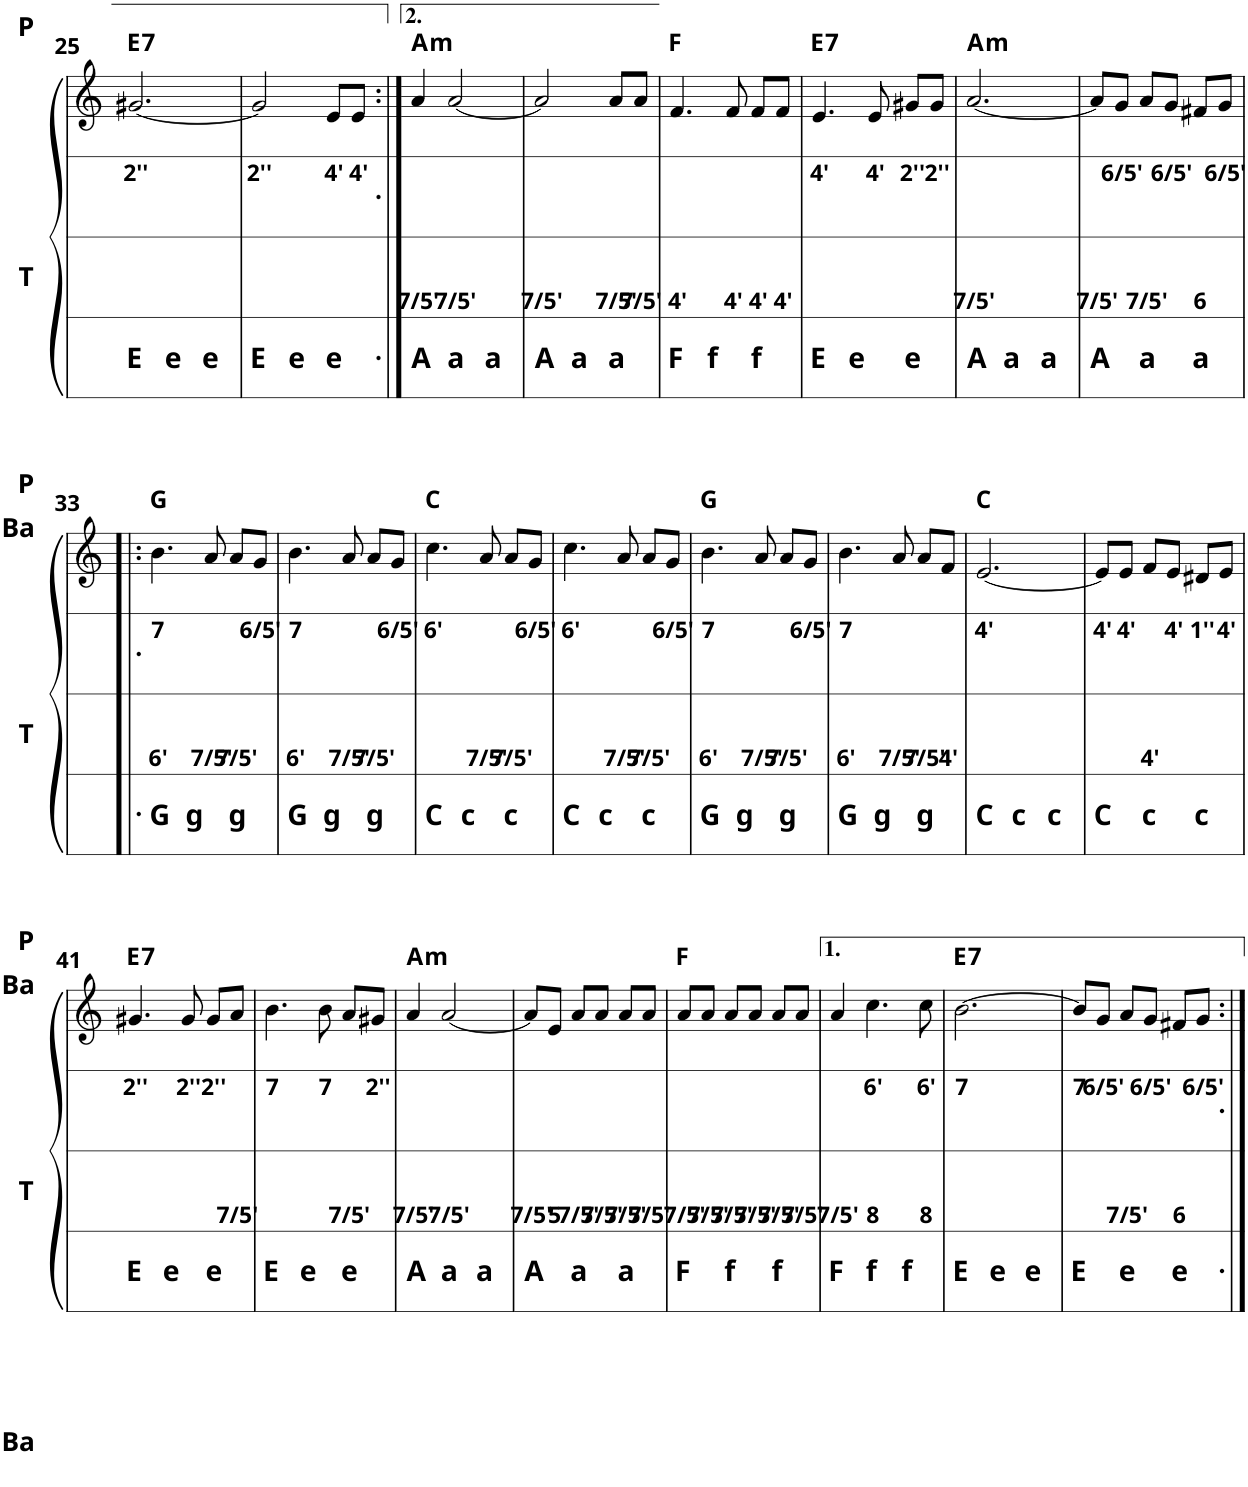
**kern	**kern	**text	**text	**harte
*part2	*part1	*part1	*part1	*part1
*staff2	*staff1	*staff1	*staff1	*
*I"P       T       Ba	*I"Accordéon	*	*	*
*I'P       T       Ba	*I'Acc	*	*	*
!!LO:PB:g=z
*clefG2	*clefG2	*	*	*
*k[]	*k[]	*	*	*
*M3/4	*M3/4	*	*	*
=25	=25	=25	=25	=25
!LO:TX:a:B:t=E	!	!	!	!
!	!	!LO:LY:b	!	!LO:H:kt=7
4ryy	[2.g#X/	2''	.	E:7
!LO:TX:a:B:t=e	!	!	!	!
4ryy	.	.	.	.
!LO:TX:a:B:t=e	!	!	!	!
4ryy	.	.	.	.
=26	=26	=26	=26	=26
!LO:TX:a:B:t=E	!	!	!	!
!	!	!LO:LY:b	!	!
4ryy	2g#/]	2''	.	.
!LO:TX:a:B:t=e	!	!	!	!
4ryy	.	.	.	.
!LO:TX:a:B:t=e	!	!	!	!
!	!	!LO:LY:b	!	!
4ryy	8e/L	4'	.	.
!	!	!LO:LY:b	!	!
.	8e/J	4'	.	.
=27:|!	=27:|!	=27:|!	=27:|!	=27:|!
!LO:TX:a:B:t=A	!	!	!	!
!	!	!	!LO:LY:b	!LO:H:kt=m
4ryy	4a/	.	7/5'	A:min
!LO:TX:a:B:t=a	!	!	!	!
!	!	!	!LO:LY:b	!
4ryy	[2a/	.	7/5'	.
!LO:TX:a:B:t=a	!	!	!	!
4ryy	.	.	.	.
=28	=28	=28	=28	=28
!LO:TX:a:B:t=A	!	!	!	!
!	!	!	!LO:LY:b	!
4ryy	2a/]	.	7/5'	.
!LO:TX:a:B:t=a	!	!	!	!
4ryy	.	.	.	.
!LO:TX:a:B:t=a	!	!	!	!
!	!	!	!LO:LY:b	!
4ryy	8a/L	.	7/5'	.
!	!	!	!LO:LY:b	!
.	8a/J	.	7/5'	.
=29	=29	=29	=29	=29
!LO:TX:a:B:t=F	!	!	!	!
!	!	!	!LO:LY:b	!
4ryy	4.f/	.	4'	F:maj
!LO:TX:a:B:t=f	!	!	!	!
4ryy	.	.	.	.
!	!	!	!LO:LY:b	!
.	8f/	.	4'	.
!LO:TX:a:B:t=f	!	!	!	!
!	!	!	!LO:LY:b	!
4ryy	8f/L	.	4'	.
!	!	!	!LO:LY:b	!
.	8f/J	.	4'	.
=30	=30	=30	=30	=30
!LO:TX:a:B:t=E	!	!	!	!
!	!	!LO:LY:b	!	!LO:H:kt=7
4ryy	4.e/	4'	.	E:7
!LO:TX:a:B:t=e	!	!	!	!
4ryy	.	.	.	.
!	!	!LO:LY:b	!	!
.	8e/	4'	.	.
!LO:TX:a:B:t=e	!	!	!	!
!	!	!LO:LY:b	!	!
4ryy	8g#X/L	2''	.	.
!	!	!LO:LY:b	!	!
.	8g#/J	2''	.	.
=31	=31	=31	=31	=31
!LO:TX:a:B:t=A	!	!	!	!
!	!	!	!LO:LY:b	!LO:H:kt=m
4ryy	[2.a/	.	7/5'	A:min
!LO:TX:a:B:t=a	!	!	!	!
4ryy	.	.	.	.
!LO:TX:a:B:t=a	!	!	!	!
4ryy	.	.	.	.
=32	=32	=32	=32	=32
!LO:TX:a:B:t=A	!	!	!	!
!	!	!	!LO:LY:b	!
4ryy	8a/L]	.	7/5'	.
!	!	!LO:LY:b	!	!
.	8g/J	6/5'	.	.
!LO:TX:a:B:t=a	!	!	!	!
!	!	!	!LO:LY:b	!
4ryy	8a/L	.	7/5'	.
!	!	!LO:LY:b	!	!
.	8g/J	6/5'	.	.
!LO:TX:a:B:t=a	!	!	!	!
!	!	!	!LO:LY:b	!
4ryy	8f#X/L	.	6	.
!	!	!LO:LY:b	!	!
.	8g/J	6/5'	.	.
!!LO:LB:g=z
=33!|:	=33!|:	=33!|:	=33!|:	=33!|:
!LO:TX:a:B:t=G	!	!	!	!
!	!	!LO:LY:b	!LO:LY:b	!
4ryy	4.b\	7	6'	G:maj
!LO:TX:a:B:t=g	!	!	!	!
4ryy	.	.	.	.
!	!	!	!LO:LY:b	!
.	8a/	.	7/5'	.
!LO:TX:a:B:t=g	!	!	!	!
!	!	!	!LO:LY:b	!
4ryy	8a/L	.	7/5'	.
!	!	!LO:LY:b	!	!
.	8g/J	6/5'	.	.
=34	=34	=34	=34	=34
!LO:TX:a:B:t=G	!	!	!	!
!	!	!LO:LY:b	!LO:LY:b	!
4ryy	4.b\	7	6'	.
!LO:TX:a:B:t=g	!	!	!	!
4ryy	.	.	.	.
!	!	!	!LO:LY:b	!
.	8a/	.	7/5'	.
!LO:TX:a:B:t=g	!	!	!	!
!	!	!	!LO:LY:b	!
4ryy	8a/L	.	7/5'	.
!	!	!LO:LY:b	!	!
.	8g/J	6/5'	.	.
=35	=35	=35	=35	=35
!LO:TX:a:B:t=C	!	!	!	!
!	!	!LO:LY:b	!	!
4ryy	4.cc\	6'	.	C:maj
!LO:TX:a:B:t=c	!	!	!	!
4ryy	.	.	.	.
!	!	!	!LO:LY:b	!
.	8a/	.	7/5'	.
!LO:TX:a:B:t=c	!	!	!	!
!	!	!	!LO:LY:b	!
4ryy	8a/L	.	7/5'	.
!	!	!LO:LY:b	!	!
.	8g/J	6/5'	.	.
=36	=36	=36	=36	=36
!LO:TX:a:B:t=C	!	!	!	!
!	!	!LO:LY:b	!	!
4ryy	4.cc\	6'	.	.
!LO:TX:a:B:t=c	!	!	!	!
4ryy	.	.	.	.
!	!	!	!LO:LY:b	!
.	8a/	.	7/5'	.
!LO:TX:a:B:t=c	!	!	!	!
!	!	!	!LO:LY:b	!
4ryy	8a/L	.	7/5'	.
!	!	!LO:LY:b	!	!
.	8g/J	6/5'	.	.
=37	=37	=37	=37	=37
!LO:TX:a:B:t=G	!	!	!	!
!	!	!LO:LY:b	!LO:LY:b	!
4ryy	4.b\	7	6'	G:maj
!LO:TX:a:B:t=g	!	!	!	!
4ryy	.	.	.	.
!	!	!	!LO:LY:b	!
.	8a/	.	7/5'	.
!LO:TX:a:B:t=g	!	!	!	!
!	!	!	!LO:LY:b	!
4ryy	8a/L	.	7/5'	.
!	!	!LO:LY:b	!	!
.	8g/J	6/5'	.	.
=38	=38	=38	=38	=38
!LO:TX:a:B:t=G	!	!	!	!
!	!	!LO:LY:b	!LO:LY:b	!
4ryy	4.b\	7	6'	.
!LO:TX:a:B:t=g	!	!	!	!
4ryy	.	.	.	.
!	!	!	!LO:LY:b	!
.	8a/	.	7/5'	.
!LO:TX:a:B:t=g	!	!	!	!
!	!	!	!LO:LY:b	!
4ryy	8a/L	.	7/5'	.
!	!	!	!LO:LY:b	!
.	8f/J	.	4'	.
=39	=39	=39	=39	=39
!LO:TX:a:B:t=C	!	!	!	!
!	!	!LO:LY:b	!	!
4ryy	[2.e/	4'	.	C:maj
!LO:TX:a:B:t=c	!	!	!	!
4ryy	.	.	.	.
!LO:TX:a:B:t=c	!	!	!	!
4ryy	.	.	.	.
=40	=40	=40	=40	=40
!LO:TX:a:B:t=C	!	!	!	!
!	!	!LO:LY:b	!	!
4ryy	8e/L]	4'	.	.
!	!	!LO:LY:b	!	!
.	8e/J	4'	.	.
!LO:TX:a:B:t=c	!	!	!	!
!	!	!	!LO:LY:b	!
4ryy	8f/L	.	4'	.
!	!	!LO:LY:b	!	!
.	8e/J	4'	.	.
!LO:TX:a:B:t=c	!	!	!	!
!	!	!LO:LY:b	!	!
4ryy	8d#X/L	1''	.	.
!	!	!LO:LY:b	!	!
.	8e/J	4'	.	.
!!LO:LB:g=z
=41	=41	=41	=41	=41
!LO:TX:a:B:t=E	!	!	!	!
!	!	!LO:LY:b	!	!LO:H:kt=7
4ryy	4.g#X/	2''	.	E:7
!LO:TX:a:B:t=e	!	!	!	!
4ryy	.	.	.	.
!	!	!LO:LY:b	!	!
.	8g#/	2''	.	.
!LO:TX:a:B:t=e	!	!	!	!
!	!	!LO:LY:b	!	!
4ryy	8g#/L	2''	.	.
!	!	!	!LO:LY:b	!
.	8a/J	.	7/5'	.
=42	=42	=42	=42	=42
!LO:TX:a:B:t=E	!	!	!	!
!	!	!LO:LY:b	!	!
4ryy	4.b\	7	.	.
!LO:TX:a:B:t=e	!	!	!	!
4ryy	.	.	.	.
!	!	!LO:LY:b	!	!
.	8b\	7	.	.
!LO:TX:a:B:t=e	!	!	!	!
!	!	!	!LO:LY:b	!
4ryy	8a/L	.	7/5'	.
!	!	!LO:LY:b	!	!
.	8g#X/J	2''	.	.
=43	=43	=43	=43	=43
!LO:TX:a:B:t=A	!	!	!	!
!	!	!	!LO:LY:b	!LO:H:kt=m
4ryy	4a/	.	7/5'	A:min
!LO:TX:a:B:t=a	!	!	!	!
!	!	!	!LO:LY:b	!
4ryy	[2a/	.	7/5'	.
!LO:TX:a:B:t=a	!	!	!	!
4ryy	.	.	.	.
=44	=44	=44	=44	=44
!LO:TX:a:B:t=A	!	!	!	!
!	!	!	!LO:LY:b	!
4ryy	8a/L]	.	7/5'	.
!	!	!	!LO:LY:b	!
.	8e/J	.	5	.
!LO:TX:a:B:t=a	!	!	!	!
!	!	!	!LO:LY:b	!
4ryy	8a/L	.	7/5'	.
!	!	!	!LO:LY:b	!
.	8a/J	.	7/5'	.
!LO:TX:a:B:t=a	!	!	!	!
!	!	!	!LO:LY:b	!
4ryy	8a/L	.	7/5'	.
!	!	!	!LO:LY:b	!
.	8a/J	.	7/5'	.
=45	=45	=45	=45	=45
!LO:TX:a:B:t=F	!	!	!	!
!	!	!	!LO:LY:b	!
4ryy	8a/L	.	7/5'	F:maj
!	!	!	!LO:LY:b	!
.	8a/J	.	7/5'	.
!LO:TX:a:B:t=f	!	!	!	!
!	!	!	!LO:LY:b	!
4ryy	8a/L	.	7/5'	.
!	!	!	!LO:LY:b	!
.	8a/J	.	7/5'	.
!LO:TX:a:B:t=f	!	!	!	!
!	!	!	!LO:LY:b	!
4ryy	8a/L	.	7/5'	.
!	!	!	!LO:LY:b	!
.	8a/J	.	7/5'	.
=46	=46	=46	=46	=46
!LO:TX:a:B:t=F	!	!	!	!
!	!	!	!LO:LY:b	!
4ryy	4a/	.	7/5'	.
!LO:TX:a:B:t=f	!	!	!	!
!	!	!LO:LY:b	!LO:LY:b	!
4ryy	4.cc\	6'	8	.
!LO:TX:a:B:t=f	!	!	!	!
4ryy	.	.	.	.
!	!	!LO:LY:b	!LO:LY:b	!
.	8cc\	6'	8	.
=47	=47	=47	=47	=47
!LO:TX:a:B:t=E	!	!	!	!
!	!	!LO:LY:b	!	!LO:H:kt=7
4ryy	[2.b\	7	.	E:7
!LO:TX:a:B:t=e	!	!	!	!
4ryy	.	.	.	.
!LO:TX:a:B:t=e	!	!	!	!
4ryy	.	.	.	.
=48	=48	=48	=48	=48
!LO:TX:a:B:t=E	!	!	!	!
!	!	!LO:LY:b	!	!
4ryy	8b/L]	7	.	.
!	!	!LO:LY:b	!	!
.	8g/J	6/5'	.	.
!LO:TX:a:B:t=e	!	!	!	!
!	!	!	!LO:LY:b	!
4ryy	8a/L	.	7/5'	.
!	!	!LO:LY:b	!	!
.	8g/J	6/5'	.	.
!LO:TX:a:B:t=e	!	!	!	!
!	!	!	!LO:LY:b	!
4ryy	8f#X/L	.	6	.
!	!	!LO:LY:b	!	!
.	8g/J	6/5'	.	.
=:|!	=:|!	=:|!	=:|!	=:|!
*-	*-	*-	*-	*-
